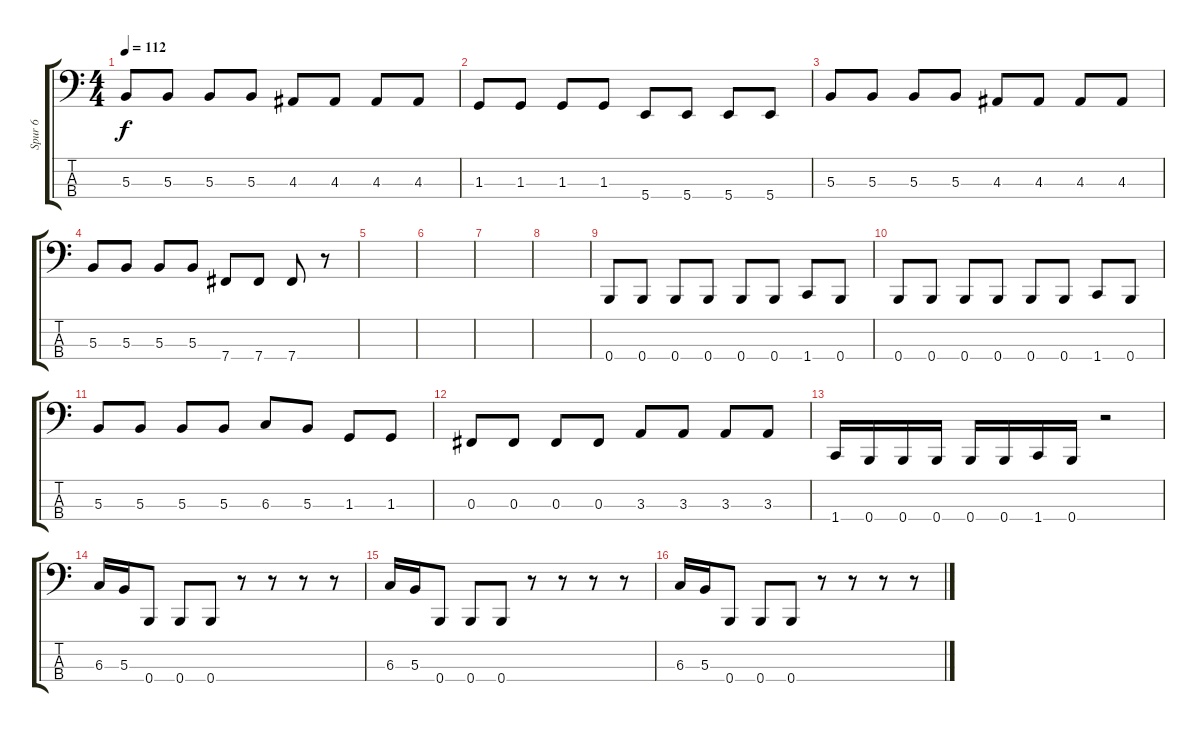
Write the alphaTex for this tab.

\track ("Spur 6" "Spur 6") {instrument electricbasspick}
\staff {score tabs}
\tuning (E2 B1 Gb1 B0) {hide}
\ts (4 4)
\tempo 112
\clef f4
\ks c
5.3.8{dy f} 5.3.8 5.3.8 5.3.8 4.3.8 4.3.8 4.3.8 4.3.8 |
1.3.8 1.3.8 1.3.8 1.3.8 5.4.8 5.4.8 5.4.8 5.4.8 |
5.3.8 5.3.8 5.3.8 5.3.8 4.3.8 4.3.8 4.3.8 4.3.8 |
5.3.8 5.3.8 5.3.8 5.3.8 7.4.8 7.4.8 7.4.8 r.8 |
|
|
|
|
0.4.8 0.4.8 0.4.8 0.4.8 0.4.8 0.4.8 1.4.8 0.4.8 |
0.4.8 0.4.8 0.4.8 0.4.8 0.4.8 0.4.8 1.4.8 0.4.8 |
5.3.8 5.3.8 5.3.8 5.3.8 6.3.8 5.3.8 1.3.8 1.3.8 |
0.3.8 0.3.8 0.3.8 0.3.8 3.3.8 3.3.8 3.3.8 3.3.8 |
1.4.16 0.4.16 0.4.16 0.4.16 0.4.16 0.4.16 1.4.16 0.4.16 r.2 |
6.3.16 5.3.16 0.4.8 0.4.8 0.4.8 r.8 r.8 r.8 r.8 |
6.3.16 5.3.16 0.4.8 0.4.8 0.4.8 r.8 r.8 r.8 r.8 |
6.3.16 5.3.16 0.4.8 0.4.8 0.4.8 r.8 r.8 r.8 r.8
